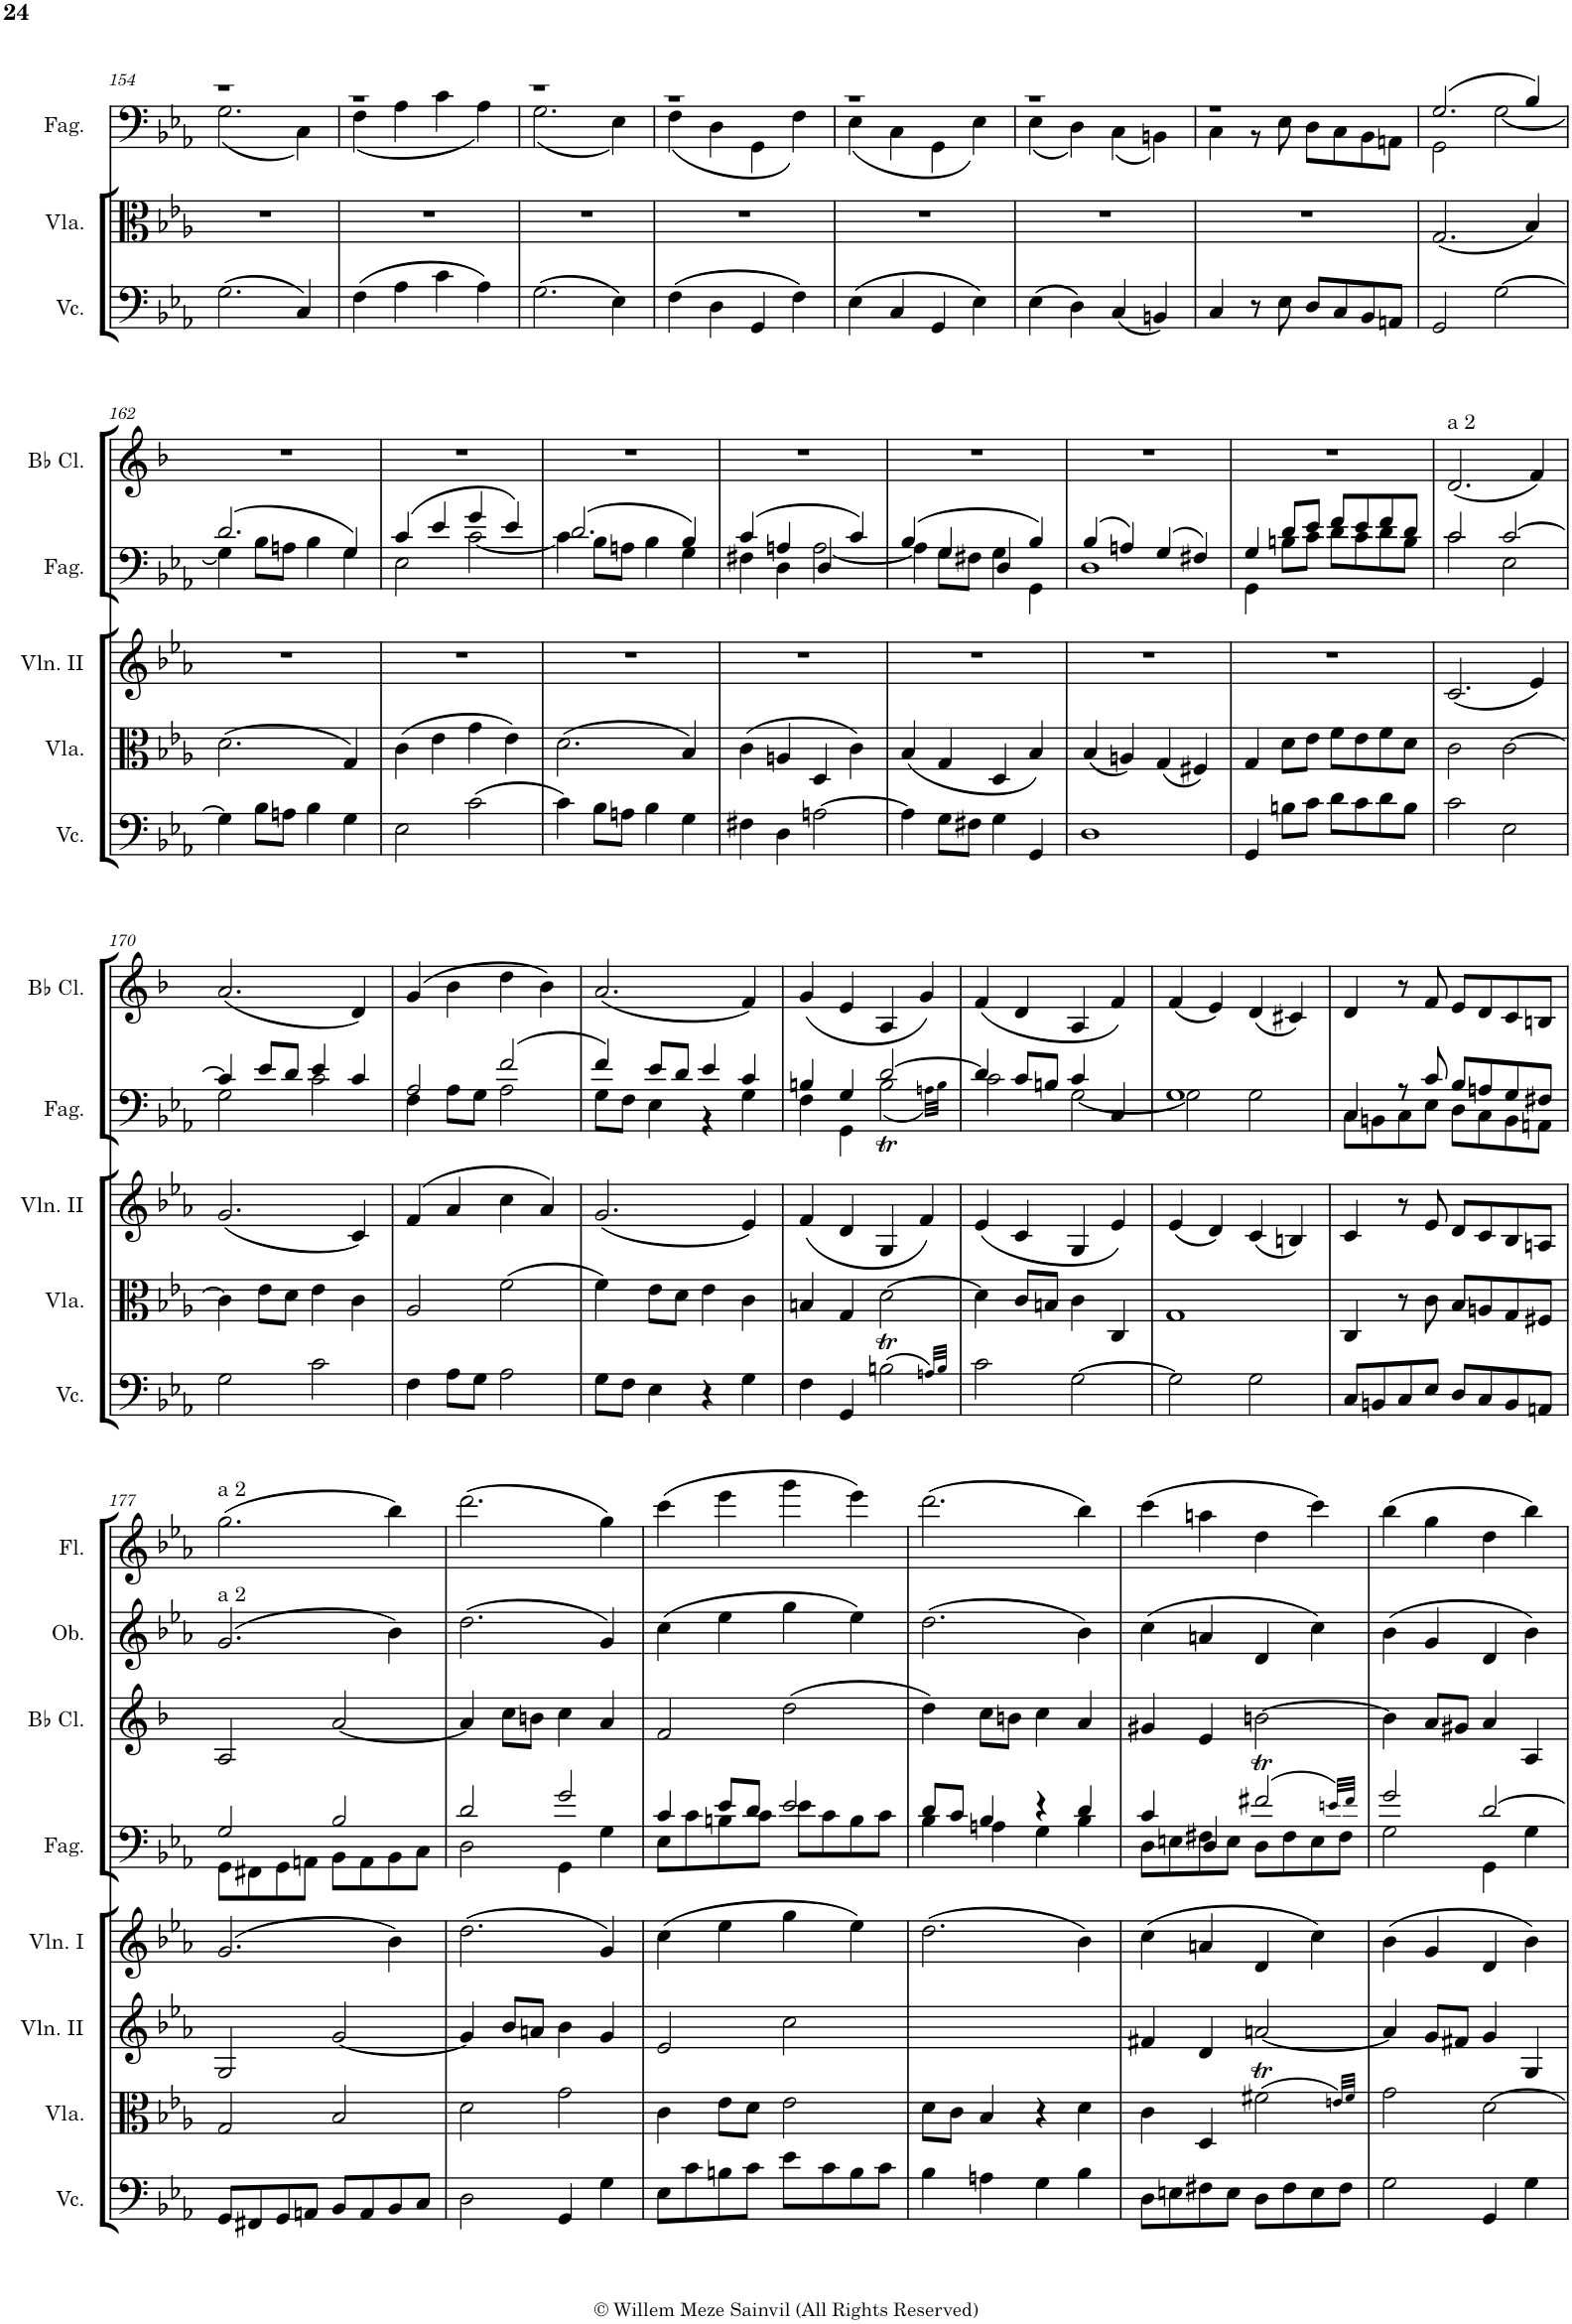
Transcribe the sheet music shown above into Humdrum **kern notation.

**kern	**kern	**kern	**kern	**kern	**kern	**kern	**kern
*part8	*part7	*part6	*part5	*part4	*part3	*part2	*part1
*staff8	*staff7	*staff6	*staff5	*staff4	*staff3	*staff2	*staff1
*I"Violoncelli	*I"Viole	*I"Violini II	*I"Violini I	*I"2 Fagotti	*I"2 Clarinetti in B	*I"2 Oboi	*I"2 Flauti
*I'Vc.	*	*I'Vln. II	*I'Vln. I	*I'Fag.	*	*I'Ob.	*I'Fl.
!!LO:PB:g=z
*clefF4	*clefC3	*clefG2	*clefG2	*clefF4	*clefG2	*clefG2	*clefG2
*	*	*	*	*	*Trd1c2	*	*
*k[b-e-a-]	*k[b-e-a-]	*k[b-e-a-]	*k[b-e-a-]	*k[b-e-a-]	*k[b-]	*k[b-e-a-]	*k[b-e-a-]
*M2/2	*M2/2	*M2/2	*M2/2	*M2/2	*M2/2	*M2/2	*M2/2
*met(c|)	*met(c|)	*met(c|)	*met(c|)	*met(c|)	*met(c|)	*met(c|)	*met(c|)
=154	=154	=154	=154	=154	=154	=154	=154
*	*	*	*	*^	*	*	*
(2.G\	1r	1r	1r	1r	(2.G\	1r	1r	1r
4C/)	.	.	.	.	4C\)	.	.	.
=155	=155	=155	=155	=155	=155	=155	=155	=155
(4F\	1r	1r	1r	1r	(4F\	1r	1r	1r
4A-\	.	.	.	.	4A-\	.	.	.
4c\	.	.	.	.	4c\	.	.	.
4A-\)	.	.	.	.	4A-\)	.	.	.
=156	=156	=156	=156	=156	=156	=156	=156	=156
(2.G\	1r	1r	1r	1r	(2.G\	1r	1r	1r
4E-\)	.	.	.	.	4E-\)	.	.	.
=157	=157	=157	=157	=157	=157	=157	=157	=157
(4F\	1r	1r	1r	1r	(4F\	1r	1r	1r
4D\	.	.	.	.	4D\	.	.	.
4GG/	.	.	.	.	4GG\	.	.	.
4F\)	.	.	.	.	4F\)	.	.	.
=158	=158	=158	=158	=158	=158	=158	=158	=158
(4E-\	1r	1r	1r	1r	(4E-\	1r	1r	1r
4C/	.	.	.	.	4C\	.	.	.
4GG/	.	.	.	.	4GG\	.	.	.
4E-\)	.	.	.	.	4E-\)	.	.	.
=159	=159	=159	=159	=159	=159	=159	=159	=159
(4E-\	1r	1r	1r	1r	(4E-\	1r	1r	1r
4D\)	.	.	.	.	4D\)	.	.	.
(4C/	.	.	.	.	(4C\	.	.	.
4BBn/)	.	.	.	.	4BBn\)	.	.	.
=160	=160	=160	=160	=160	=160	=160	=160	=160
4C/	1r	1r	1r	1r	4C\	1r	1r	1r
8r	.	.	.	.	8r	.	.	.
8E-\	.	.	.	.	8E-\	.	.	.
8D/L	.	.	.	.	8D\L	.	.	.
8C/	.	.	.	.	8C\	.	.	.
8BB-/	.	.	.	.	8BB-\	.	.	.
8AAn/J	.	.	.	.	8AAn\J	.	.	.
=161	=161	=161	=161	=161	=161	=161	=161	=161
2GG/	(2.G/	1r	1r	(2.G/	2GG\	1r	1r	1r
[2G\	.	.	.	.	[2G\	.	.	.
.	4B-/)	.	.	4B-/)	.	.	.	.
!!LO:LB:g=z
=162	=162	=162	=162	=162	=162	=162	=162	=162
4G\]	(2.d\	1r	1r	(2.d/	4G\]	1r	1r	1r
8B-\L	.	.	.	.	8B-\L	.	.	.
8An\J	.	.	.	.	8An\J	.	.	.
4B-\	.	.	.	.	4B-\	.	.	.
4G\	4G/)	.	.	4G/)	4G\	.	.	.
=163	=163	=163	=163	=163	=163	=163	=163	=163
2E-\	(4c\	1r	1r	(4c/	2E-\	1r	1r	1r
.	4e-\	.	.	4e-/	.	.	.	.
(2c\	4g\	.	.	4g/	[2c\	.	.	.
.	4e-\)	.	.	4e-/)	.	.	.	.
=164	=164	=164	=164	=164	=164	=164	=164	=164
4c\)	(2.d\	1r	1r	(2.d/	4c\]	1r	1r	1r
8B-\L	.	.	.	.	8B-\L	.	.	.
8An\J	.	.	.	.	8An\J	.	.	.
4B-\	.	.	.	.	4B-\	.	.	.
4G\	4B-/)	.	.	4B-/)	4G\	.	.	.
=165	=165	=165	=165	=165	=165	=165	=165	=165
4F#X\	(4c\	1r	1r	(4c/	4F#X\	1r	1r	1r
4D\	4An/	.	.	4An/	4D\	.	.	.
[2An\	4D/	.	.	4D/	[2A\	.	.	.
.	4c\)	.	.	4c/)	.	.	.	.
=166	=166	=166	=166	=166	=166	=166	=166	=166
4A\]	(4B-/	1r	1r	(4B-/	4A\]	1r	1r	1r
8G\L	4G/	.	.	4G/	8G\L	.	.	.
8F#X\J	.	.	.	.	8F#X\J	.	.	.
4G\	4D/	.	.	4D/	4G\	.	.	.
4GG/	4B-/)	.	.	4B-/)	4GG\	.	.	.
=167	=167	=167	=167	=167	=167	=167	=167	=167
1D	(4B-/	1r	1r	(4B-/	1D	1r	1r	1r
.	4An/)	.	.	4An/)	.	.	.	.
.	(4G/	.	.	(4G/	.	.	.	.
.	4F#X/)	.	.	4F#X/)	.	.	.	.
=168	=168	=168	=168	=168	=168	=168	=168	=168
4GG/	4G/	1r	1r	4G/	4GG\	1r	1r	1r
8Bn\L	8d\L	.	.	8d/L	8Bn\L	.	.	.
8c\J	8e-\J	.	.	8e-/J	8c\J	.	.	.
8d\L	8f\L	.	.	8f/L	8d\L	.	.	.
8c\	8e-\	.	.	8e-/	8c\	.	.	.
8d\	8f\	.	.	8f/	8d\	.	.	.
8B\J	8d\J	.	.	8d/J	8B\J	.	.	.
=169	=169	=169	=169	=169	=169	=169	=169	=169
!	!	!	!	!	!	!LO:TX:a:t=a 2	!	!
2c\	2c\	(2.c/	1r	2c/	2c\	(2.d/	1r	1r
2E-\	[2c\	.	.	[2c/	2E-\	.	.	.
.	.	4e-/)	.	.	.	4f/)	.	.
!!LO:LB:g=z
=170	=170	=170	=170	=170	=170	=170	=170	=170
2G\	4c\]	(2.g/	1r	4c/]	2G\	(2.a/	1r	1r
.	8e-\L	.	.	8e-/L	.	.	.	.
.	8d\J	.	.	8d/J	.	.	.	.
2c\	4e-\	.	.	4e-/	2c\	.	.	.
.	4c\	4c/)	.	4c/	.	4d/)	.	.
=171	=171	=171	=171	=171	=171	=171	=171	=171
4F\	2A-/	(4f/	1r	2A-/	4F\	(4g/	1r	1r
8A-\L	.	4a-/	.	.	8A-\L	4b-\	.	.
8G\J	.	.	.	.	8G\J	.	.	.
2A-\	(2f\	4cc\	.	(2f/	2A-\	4dd\	.	.
.	.	4a-/)	.	.	.	4b-\)	.	.
=172	=172	=172	=172	=172	=172	=172	=172	=172
8G\L	4f\)	(2.g/	1r	4f/)	8G\L	(2.a/	1r	1r
8F\J	.	.	.	.	8F\J	.	.	.
4E-\	8e-\L	.	.	8e-/L	4E-\	.	.	.
.	8d\J	.	.	8d/J	.	.	.	.
4r	4e-\	.	.	4e-/	4r	.	.	.
4G\	4c\	4e-/)	.	4c/	4G\	4f/)	.	.
=173	=173	=173	=173	=173	=173	=173	=173	=173
4F\	4Bn/	(4f/	1r	4Bn/	4F\	(4g/	1r	1r
4GG/	4G/	4d/	.	4G/	4GG\	4e/	.	.
(2Bnt\	[2d\	4G/	.	[2d/	(2Bt\	4A/	.	.
.	.	4f/)	.	.	.	4g/)	.	.
32qAn/LLL)	.	.	.	.	32qAn\LLL)	.	.	.
32qB/JJJ	.	.	.	.	32qB\JJJ	.	.	.
=174	=174	=174	=174	=174	=174	=174	=174	=174
2c\	4d\]	(4e-/	1r	4d/]	2c\	(4f/	1r	1r
.	8c/L	4c/	.	8c/L	.	4d/	.	.
.	8Bn/J	.	.	8Bn/J	.	.	.	.
[2G\	4c\	4G/	.	4c/	[2G\	4A/	.	.
.	4C/	4e-/)	.	4C/	.	4f/)	.	.
=175	=175	=175	=175	=175	=175	=175	=175	=175
2G\]	1G	(4e-/	1r	1G	2G\]	(4f/	1r	1r
.	.	4d/)	.	.	.	4e/)	.	.
2G\	.	(4c/	.	.	2G\	(4d/	.	.
.	.	4Bn/)	.	.	.	4c#X/)	.	.
=176	=176	=176	=176	=176	=176	=176	=176	=176
8C/L	4C/	4c/	1r	4C/	8C\L	4d/	1r	1r
8BBn/	.	.	.	.	8BBn\	.	.	.
8C/	8r	8r	.	8r	8C\	8r	.	.
8E-/J	8c\	8e-/	.	8c/	8E-\J	8f/	.	.
8D/L	8B-/L	8d/L	.	8B-/L	8D\L	8e/L	.	.
8C/	8An/	8c/	.	8An/	8C\	8d/	.	.
8BB/	8G/	8B-/	.	8G/	8BB\	8c/	.	.
8AAn/J	8F#X/J	8An/J	.	8F#X/J	8AAn\J	8Bn/J	.	.
!!LO:LB:g=z
=177	=177	=177	=177	=177	=177	=177	=177	=177
!	!	!	!	!	!	!	!	!LO:TX:a:t=a 2
!	!	!	!	!	!	!	!LO:TX:a:t=a 2	!
8GG/L	2G/	2G/	(2.g/	2G/	8GG\L	2A/	(2.g/	(2.gg\
8FF#X/	.	.	.	.	8FF#X\	.	.	.
8GG/	.	.	.	.	8GG\	.	.	.
8AAn/J	.	.	.	.	8AAn\J	.	.	.
8BB-/L	2B-/	[2g/	.	2B-/	8BB-\L	[2a/	.	.
8AA/	.	.	.	.	8AA\	.	.	.
8BB-/	.	.	4b-\)	.	8BB-\	.	4b-\)	4bb-\)
8C/J	.	.	.	.	8C\J	.	.	.
=178	=178	=178	=178	=178	=178	=178	=178	=178
2D\	2d\	4g/]	(2.dd\	2d/	2D\	4a/]	(2.dd\	(2.ddd\
.	.	8b-/L	.	.	.	8cc\L	.	.
.	.	8an/J	.	.	.	8bn\J	.	.
4GG/	2g\	4b-\	.	2g/	4GG\	4cc\	.	.
4G\	.	4g/	4g/)	.	4G\	4a/	4g/)	4gg\)
=179	=179	=179	=179	=179	=179	=179	=179	=179
8E-\L	4c\	2e-/	(4cc\	4c/	8E-\L	2f/	(4cc\	(4ccc\
8c\	.	.	.	.	8c\	.	.	.
8Bn\	8e-\L	.	4ee-\	8e-/L	8Bn\	.	4ee-\	4eee-\
8c\J	8d\J	.	.	8d/J	8c\J	.	.	.
8e-\L	2e-\	(2cc\	4gg\	2e-/	8e-\L	(2dd\	4gg\	4ggg\
8c\	.	.	.	.	8c\	.	.	.
8B\	.	.	4ee-\)	.	8B\	.	4ee-\)	4eee-\)
8c\J	.	.	.	.	8c\J	.	.	.
=180	=180	=180	=180	=180	=180	=180	=180	=180
4B-\	8d\L	4cc)	(2.dd\	8d/L	4B-\	4dd\)	(2.dd\	(2.ddd\
.	8c\J	.	.	8c/J	.	.	.	.
4An\	4B-/	8b-L	.	4B-/	4An\	8cc\L	.	.
.	.	8anJ	.	.	.	8bn\J	.	.
4G\	4r	4b-	.	4r	4G\	4cc\	.	.
4B-\	4d\	4g	4b-\)	4d/	4B-\	4a/	4b-\)	4bb-\)
=181	=181	=181	=181	=181	=181	=181	=181	=181
8D\L	4c\	4f#X/	(4cc\	4c/	8D\L	4g#X/	(4cc\	(4ccc\
8En\	.	.	.	.	8En\	.	.	.
8F#X\	4D/	4d/	4an/	4D/	8F#X\	4e/	4an/	4aan\
8E\J	.	.	.	.	8E\J	.	.	.
8D\L	(2f#Xt\	[2an/	4d/	(2f#Xt/	8D\L	[2bn\	4d/	4dd\
8F#\	.	.	.	.	8F#\	.	.	.
8E\	.	.	4cc\)	.	8E\	.	4cc\)	4ccc\)
8F#\J	.	.	.	.	8F#\J	.	.	.
.	32qen/LLL)	.	.	32qen/LLL)	.	.	.	.
.	32qf#/JJJ	.	.	32qf#/JJJ	.	.	.	.
=182	=182	=182	=182	=182	=182	=182	=182	=182
2G\	2g\	4a/]	(4b-\	2g/	2G\	4b\]	(4b-\	(4bb-\
.	.	8g/L	4g/	.	.	8a/L	4g/	4gg\
.	.	8f#X/J	.	.	.	8g#X/J	.	.
4GG/	[2d\	4g/	4d/	[2d/	4GG\	4a/	4d/	4dd\
4G\	.	4G/	4b-\)	.	4G\	4A/	4b-\)	4bb-\)
*	*	*	*	*v	*v	*	*	*
=	=	=	=	=	=	=	=
*-	*-	*-	*-	*-	*-	*-	*-
